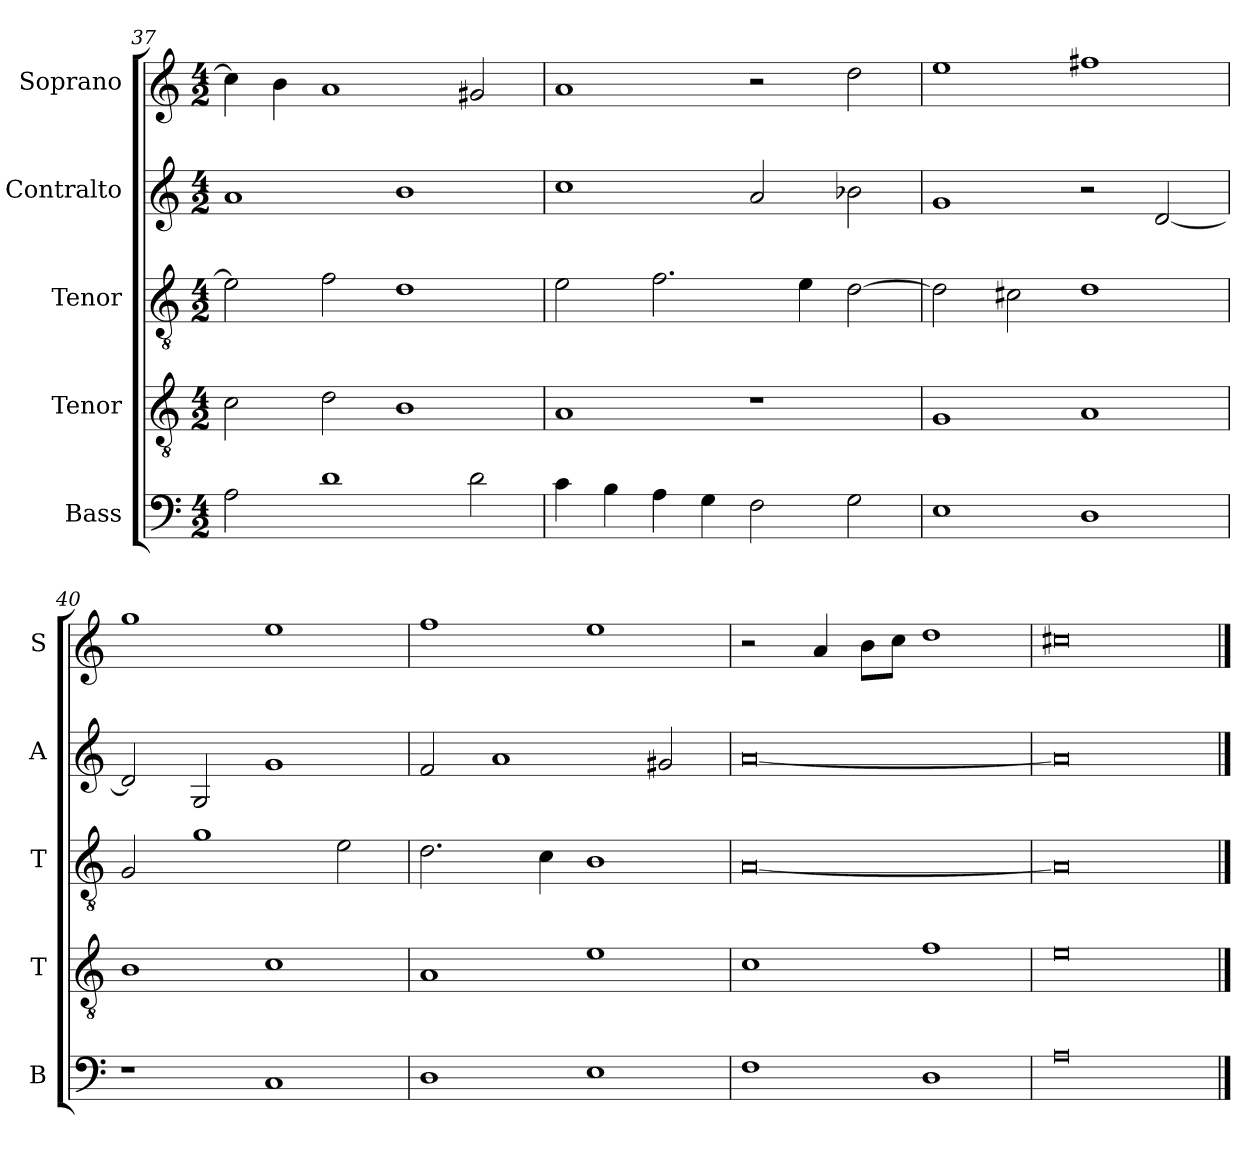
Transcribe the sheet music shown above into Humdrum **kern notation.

**kern	**kern	**kern	**kern	**kern
*part5	*part4	*part3	*part2	*part1
*staff5	*staff4	*staff3	*staff2	*staff1
*I"Bass	*I"Tenor	*I"Tenor	*I"Contralto	*I"Soprano
*I'B	*I'T	*I'T	*I'A	*I'S
*clefF4	*clefGv2	*clefGv2	*clefG2	*clefG2
*k[]	*k[]	*k[]	*k[]	*k[]
*A:aeo	*A:aeo	*A:aeo	*A:aeo	*A:aeo
*M4/2	*M4/2	*M4/2	*M4/2	*M4/2
=37	=37	=37	=37	=37
2A	2c	2e]	1a	4cc]
.	.	.	.	4b
1d	2d	2f	.	1a
.	1B	1d	1b	.
2d	.	.	.	2g#X
=38	=38	=38	=38	=38
4c	1A	2e	1cc	1a
4B	.	.	.	.
4A	.	2.f	.	.
4G	.	.	.	.
2F	1r	.	2a	2r
.	.	4e	.	.
2G	.	[2d	2b-X	2dd
=39	=39	=39	=39	=39
1E	1G	2d]	1g	1ee
.	.	2c#X	.	.
1D	1A	1d	2r	1ff#X
.	.	.	[2d	.
=40	=40	=40	=40	=40
1r	1B	2G	2d]	1gg
.	.	1g	2G	.
1C	1c	.	1g	1ee
.	.	2e	.	.
=41	=41	=41	=41	=41
1D	1A	2.d	2f	1ff
.	.	.	1a	.
.	.	4c	.	.
1E	1e	1B	.	1ee
.	.	.	2g#X	.
=42	=42	=42	=42	=42
1F	1c	[0A	[0a	2r
.	.	.	.	4a
.	.	.	.	8b\L
.	.	.	.	8cc\J
1D	1f	.	.	1dd
=43	=43	=43	=43	=43
0A	0e	0A]	0a]	0cc#X
==	==	==	==	==
*-	*-	*-	*-	*-
